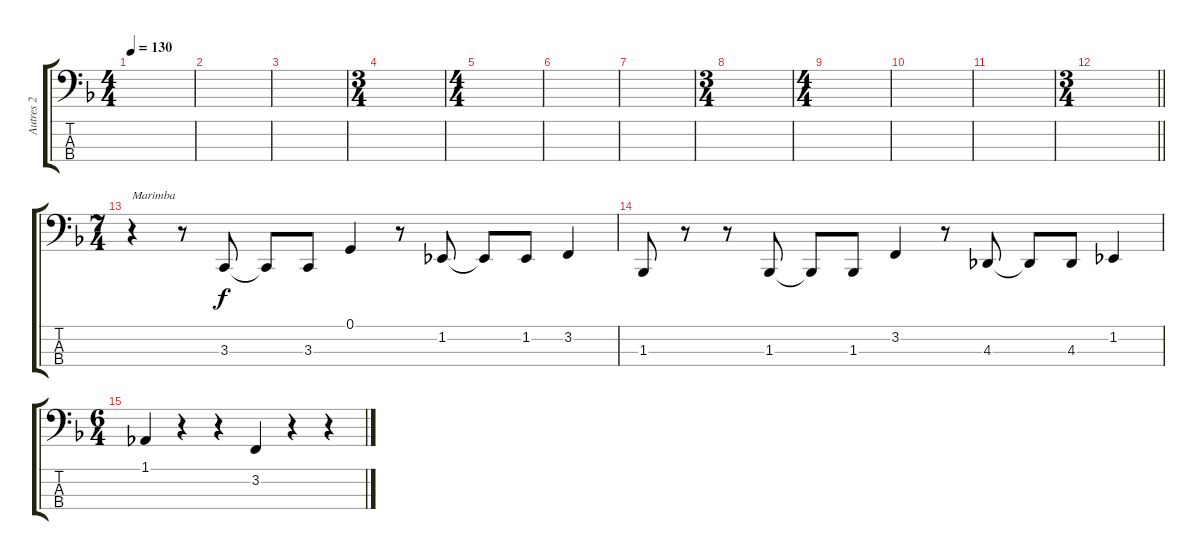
\track ("Autres 2" "Autres 2") {instrument marimba}
\staff {score tabs}
\tuning (G2 D2 A1 E1) {hide}
\ts (4 4)
\tempo 130
\clef f4
\ks dminor
|
|
|
\ts (3 4)
|
\ts (4 4)
|
|
|
\ts (3 4)
|
\ts (4 4)
|
|
|
\ts (3 4)
\barLineRight lightlight
|
\ts (7 4)
r.4{txt "Marimba"} r.8 3.3.8 3.3{t}.8 3.3.8 0.1.4 r.8 1.2.8 1.2{t}.8 1.2.8 3.2.4 |
1.3.8 r.8 r.8 1.3.8 1.3{t}.8 1.3.8 3.2.4 r.8 4.3.8 4.3{t}.8 4.3.8 1.2.4 |
\ts (6 4)
1.1.4 r.4 r.4 3.2.4 r.4 r.4
